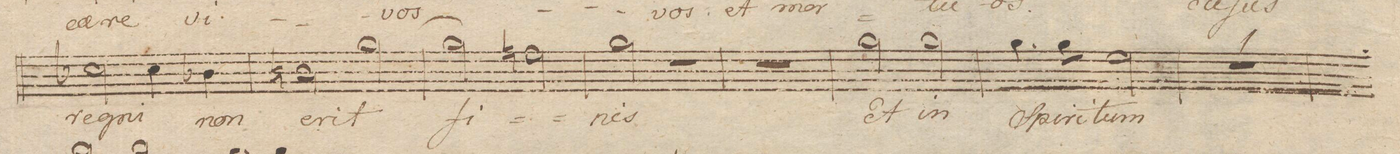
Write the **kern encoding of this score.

**kern	**text	**dynam
*I"Tenore Solo	*	*
*clefC4	*	*
*k[]	*	*
*met(c|)	*	*
*M2/2	*	*
2B-X\	re-	.
4B-\	-gni	.
4A-X\	non	.
=156	=156	=156
2An\	e-	.
[2f\	-rit	.
=157	=157	=157
2f\]	fi-	.
2en\	.	.
=158	=158	=158
2f\	-nis	.
2r	.	.
=159	=159	=159
1r	.	.
=160	=160	=160
2f\	Et	.
2f\	in	.
=161	=161	=161
4.f\	Spi-	.
8f\	-ri-	.
2d\	-tum	.
=162	=162	=162
1r	.	.
=163	=163	=163
*-	*-	*-
